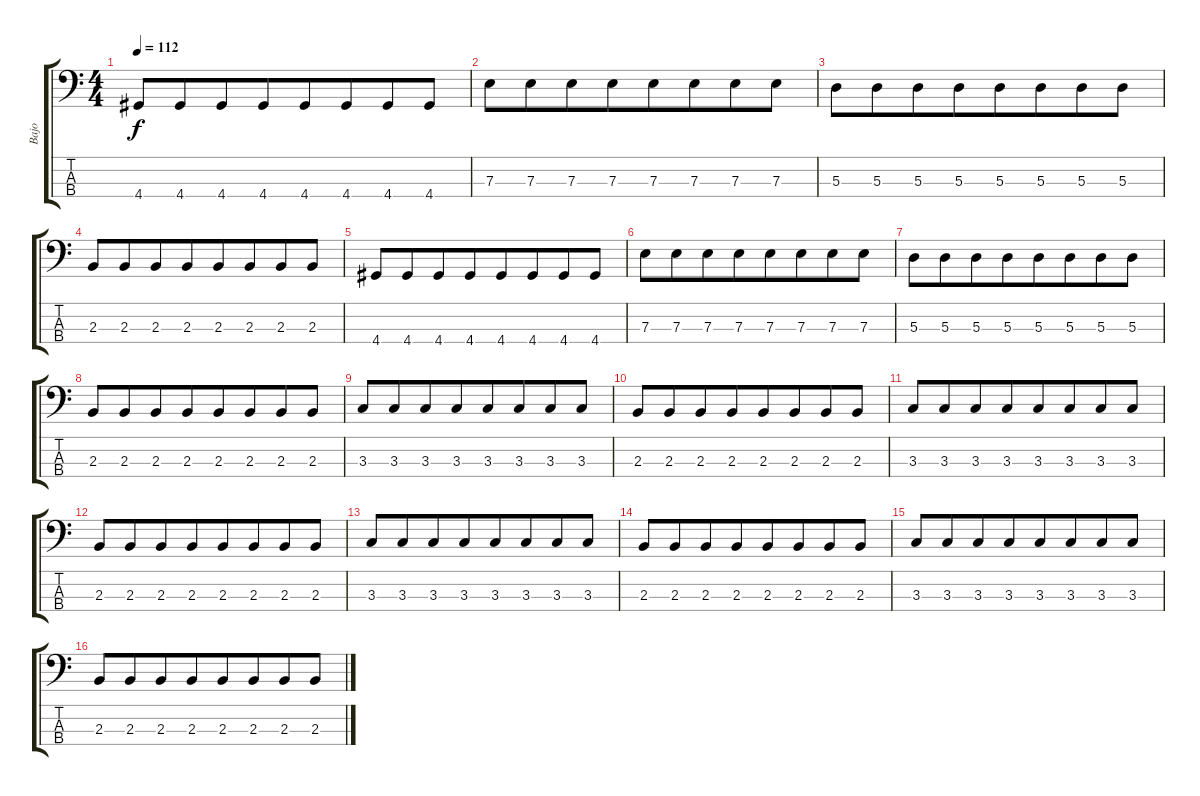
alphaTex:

\track ("Bajo" "Bajo") {instrument electricbassfinger}
\staff {score tabs}
\tuning (G2 D2 A1 E1) {hide}
\ts (4 4)
\tempo 112
\clef f4
\ks c
4.4.8{dy f} 4.4.8{beam merge} 4.4.8 4.4.8{beam merge} 4.4.8 4.4.8{beam merge} 4.4.8 4.4.8 |
7.3.8 7.3.8{beam merge} 7.3.8 7.3.8{beam merge} 7.3.8 7.3.8{beam merge} 7.3.8 7.3.8 |
5.3.8 5.3.8{beam merge} 5.3.8 5.3.8{beam merge} 5.3.8 5.3.8{beam merge} 5.3.8 5.3.8 |
2.3.8 2.3.8{beam merge} 2.3.8 2.3.8{beam merge} 2.3.8 2.3.8{beam merge} 2.3.8 2.3.8 |
4.4.8 4.4.8{beam merge} 4.4.8 4.4.8{beam merge} 4.4.8 4.4.8{beam merge} 4.4.8 4.4.8 |
7.3.8 7.3.8{beam merge} 7.3.8 7.3.8{beam merge} 7.3.8 7.3.8{beam merge} 7.3.8 7.3.8 |
5.3.8 5.3.8{beam merge} 5.3.8 5.3.8{beam merge} 5.3.8 5.3.8{beam merge} 5.3.8 5.3.8 |
2.3.8 2.3.8{beam merge} 2.3.8 2.3.8{beam merge} 2.3.8 2.3.8{beam merge} 2.3.8 2.3.8 |
3.3.8 3.3.8{beam merge} 3.3.8 3.3.8{beam merge} 3.3.8 3.3.8{beam merge} 3.3.8 3.3.8 |
2.3.8 2.3.8{beam merge} 2.3.8 2.3.8{beam merge} 2.3.8 2.3.8{beam merge} 2.3.8 2.3.8 |
3.3.8 3.3.8{beam merge} 3.3.8 3.3.8{beam merge} 3.3.8 3.3.8{beam merge} 3.3.8 3.3.8 |
2.3.8 2.3.8{beam merge} 2.3.8 2.3.8{beam merge} 2.3.8 2.3.8{beam merge} 2.3.8 2.3.8 |
3.3.8 3.3.8{beam merge} 3.3.8 3.3.8{beam merge} 3.3.8 3.3.8{beam merge} 3.3.8 3.3.8 |
2.3.8 2.3.8{beam merge} 2.3.8 2.3.8{beam merge} 2.3.8 2.3.8{beam merge} 2.3.8 2.3.8 |
3.3.8 3.3.8{beam merge} 3.3.8 3.3.8{beam merge} 3.3.8 3.3.8{beam merge} 3.3.8 3.3.8 |
2.3.8 2.3.8{beam merge} 2.3.8 2.3.8{beam merge} 2.3.8 2.3.8{beam merge} 2.3.8 2.3.8
